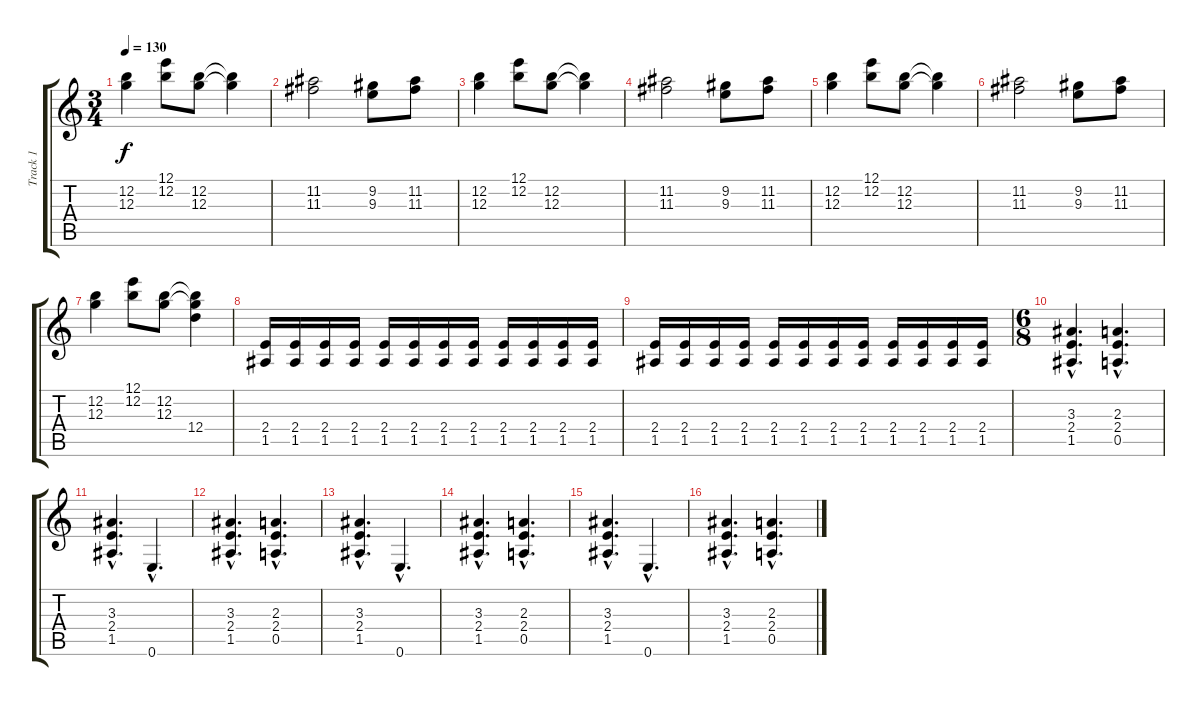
\track ("Track 1" "Track 1") {instrument distortionguitar}
\staff {score tabs}
\tuning (E4 B3 G3 D3 A2 E2) {hide}
\ts (3 4)
\tempo 130
\clef g2
\ks c
(12.2 12.3).4{dy f} (12.1 12.2).8 (12.2 12.3).8 (12.2{t} 12.3{t}).4 |
(11.2 11.3).2 (9.2 9.3).8 (11.2 11.3).8 |
(12.2 12.3).4 (12.1 12.2).8 (12.2 12.3).8 (12.2{t} 12.3{t}).4 |
(11.2 11.3).2 (9.2 9.3).8 (11.2 11.3).8 |
(12.2 12.3).4 (12.1 12.2).8 (12.2 12.3).8 (12.2{t} 12.3{t}).4 |
(11.2 11.3).2 (9.2 9.3).8 (11.2 11.3).8 |
(12.2 12.3).4 (12.1 12.2).8 (12.2 12.3).8 (12.2{t} 12.3{t} 12.4).4 |
(2.4 1.5).16 (2.4 1.5).16 (2.4 1.5).16 (2.4 1.5).16 (2.4 1.5).16 (2.4 1.5).16 (2.4 1.5).16 (2.4 1.5).16 (2.4 1.5).16 (2.4 1.5).16 (2.4 1.5).16 (2.4 1.5).16 |
(2.4 1.5).16 (2.4 1.5).16 (2.4 1.5).16 (2.4 1.5).16 (2.4 1.5).16 (2.4 1.5).16 (2.4 1.5).16 (2.4 1.5).16 (2.4 1.5).16 (2.4 1.5).16 (2.4 1.5).16 (2.4 1.5).16 |
\ts (6 8)
(3.3{hac} 2.4{hac} 1.5{hac}).4{d} (2.3{hac} 2.4{hac} 0.5{hac}).4{d} |
(3.3{hac} 2.4{hac} 1.5{hac}).4{d} 0.6{hac}.4{d} |
(3.3{hac} 2.4{hac} 1.5{hac}).4{d} (2.3{hac} 2.4{hac} 0.5{hac}).4{d} |
(3.3{hac} 2.4{hac} 1.5{hac}).4{d} 0.6{hac}.4{d} |
(3.3{hac} 2.4{hac} 1.5{hac}).4{d} (2.3{hac} 2.4{hac} 0.5{hac}).4{d} |
(3.3{hac} 2.4{hac} 1.5{hac}).4{d} 0.6{hac}.4{d} |
(3.3{hac} 2.4{hac} 1.5{hac}).4{d} (2.3{hac} 2.4{hac} 0.5{hac}).4{d}
